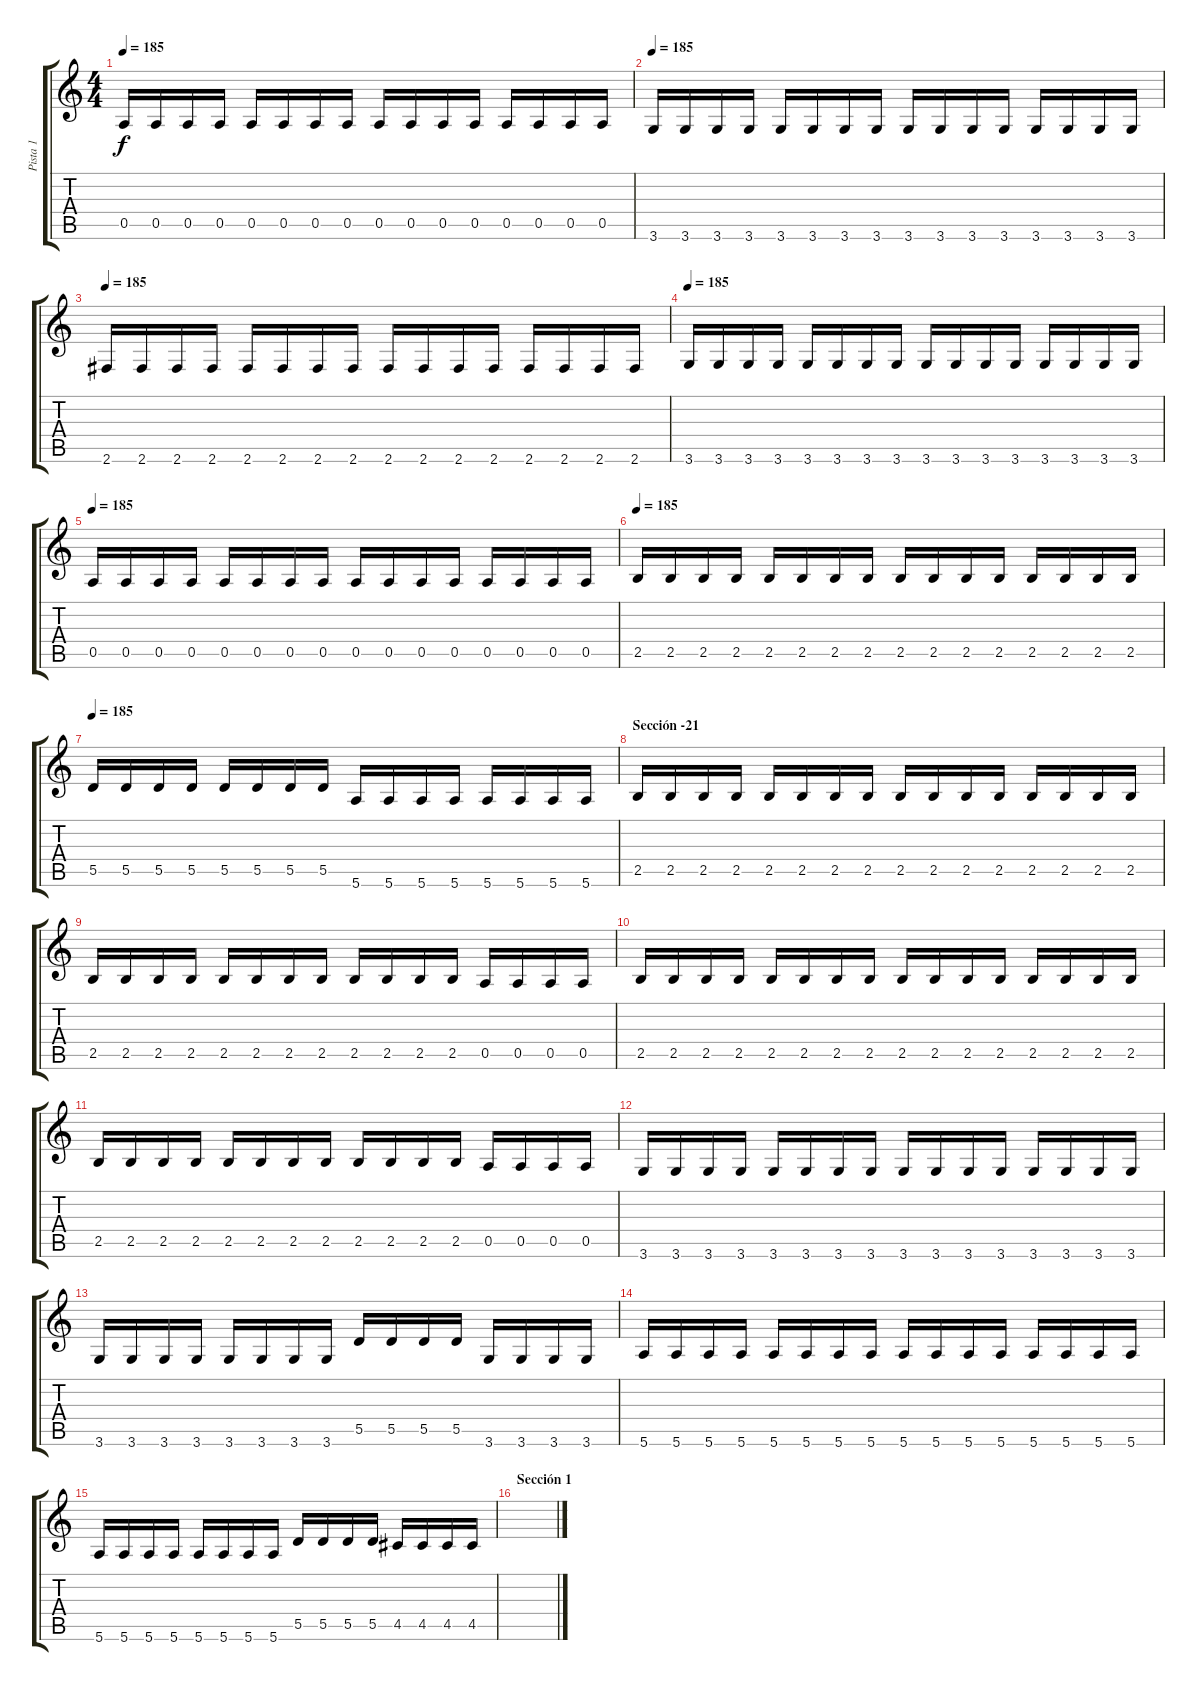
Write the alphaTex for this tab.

\track ("Pista 1" "Pista 1") {instrument distortionguitar}
\staff {score tabs}
\tuning (E4 B3 G3 D3 A2 E2) {hide}
\ts (4 4)
\tempo 185
\clef g2
\ks c
0.5.16{dy f} 0.5.16 0.5.16 0.5.16 0.5.16 0.5.16 0.5.16 0.5.16 0.5.16 0.5.16 0.5.16 0.5.16 0.5.16 0.5.16 0.5.16 0.5.16 |
\tempo 185
3.6.16 3.6.16 3.6.16 3.6.16 3.6.16 3.6.16 3.6.16 3.6.16 3.6.16 3.6.16 3.6.16 3.6.16 3.6.16 3.6.16 3.6.16 3.6.16 |
\tempo 185
2.6.16 2.6.16 2.6.16 2.6.16 2.6.16 2.6.16 2.6.16 2.6.16 2.6.16 2.6.16 2.6.16 2.6.16 2.6.16 2.6.16 2.6.16 2.6.16 |
\tempo 185
3.6.16 3.6.16 3.6.16 3.6.16 3.6.16 3.6.16 3.6.16 3.6.16 3.6.16 3.6.16 3.6.16 3.6.16 3.6.16 3.6.16 3.6.16 3.6.16 |
\tempo 185
0.5.16 0.5.16 0.5.16 0.5.16 0.5.16 0.5.16 0.5.16 0.5.16 0.5.16 0.5.16 0.5.16 0.5.16 0.5.16 0.5.16 0.5.16 0.5.16 |
\tempo 185
2.5.16 2.5.16 2.5.16 2.5.16 2.5.16 2.5.16 2.5.16 2.5.16 2.5.16 2.5.16 2.5.16 2.5.16 2.5.16 2.5.16 2.5.16 2.5.16 |
\tempo 185
5.5.16 5.5.16 5.5.16 5.5.16 5.5.16 5.5.16 5.5.16 5.5.16 5.6.16 5.6.16 5.6.16 5.6.16 5.6.16 5.6.16 5.6.16 5.6.16 |
\section ("" "Sección -21")
2.5.16 2.5.16 2.5.16 2.5.16 2.5.16 2.5.16 2.5.16 2.5.16 2.5.16 2.5.16 2.5.16 2.5.16 2.5.16 2.5.16 2.5.16 2.5.16 |
2.5.16 2.5.16 2.5.16 2.5.16 2.5.16 2.5.16 2.5.16 2.5.16 2.5.16 2.5.16 2.5.16 2.5.16 0.5.16 0.5.16 0.5.16 0.5.16 |
2.5.16 2.5.16 2.5.16 2.5.16 2.5.16 2.5.16 2.5.16 2.5.16 2.5.16 2.5.16 2.5.16 2.5.16 2.5.16 2.5.16 2.5.16 2.5.16 |
2.5.16 2.5.16 2.5.16 2.5.16 2.5.16 2.5.16 2.5.16 2.5.16 2.5.16 2.5.16 2.5.16 2.5.16 0.5.16 0.5.16 0.5.16 0.5.16 |
3.6.16 3.6.16 3.6.16 3.6.16 3.6.16 3.6.16 3.6.16 3.6.16 3.6.16 3.6.16 3.6.16 3.6.16 3.6.16 3.6.16 3.6.16 3.6.16 |
3.6.16 3.6.16 3.6.16 3.6.16 3.6.16 3.6.16 3.6.16 3.6.16 5.5.16 5.5.16 5.5.16 5.5.16 3.6.16 3.6.16 3.6.16 3.6.16 |
5.6.16 5.6.16 5.6.16 5.6.16 5.6.16 5.6.16 5.6.16 5.6.16 5.6.16 5.6.16 5.6.16 5.6.16 5.6.16 5.6.16 5.6.16 5.6.16 |
5.6.16 5.6.16 5.6.16 5.6.16 5.6.16 5.6.16 5.6.16 5.6.16 5.5.16 5.5.16 5.5.16 5.5.16 4.5.16 4.5.16 4.5.16 4.5.16 |
\section ("" "Sección 1")
